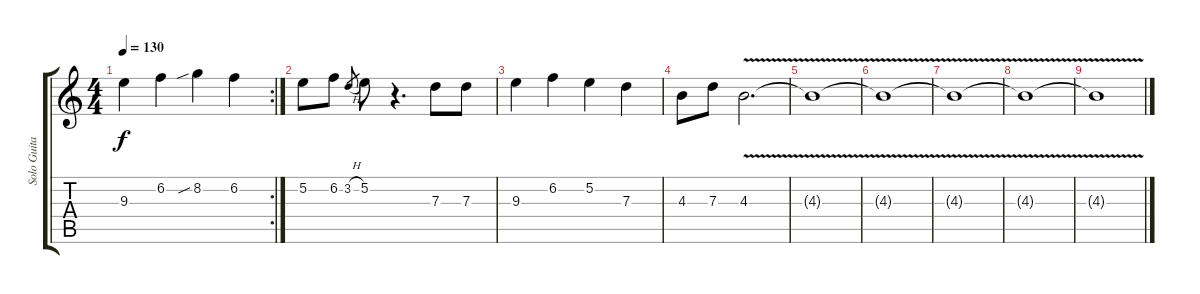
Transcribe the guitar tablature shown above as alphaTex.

\track ("Solo Guitar" "Solo Guita") {instrument distortionguitar}
\staff {score tabs}
\tuning (E4 B3 G3 D3 A2 E2) {hide}
\rc 2
\ts (4 4)
\tempo 130
\clef g2
\ks c
9.3.4{dy f} 6.2.4 8.2{sib}.4 6.2.4 |
5.2.8 6.2.8 3.2{h}.8{gr} 5.2.8 r.4{d} 7.3.8 7.3.8 |
9.3.4 6.2.4 5.2.4 7.3.4 |
4.3.8 7.3.8 4.3{v}.2{d} |
4.3{v t}.1 |
4.3{v t}.1 |
4.3{v t}.1 |
4.3{v t}.1 |
4.3{v t}.1
